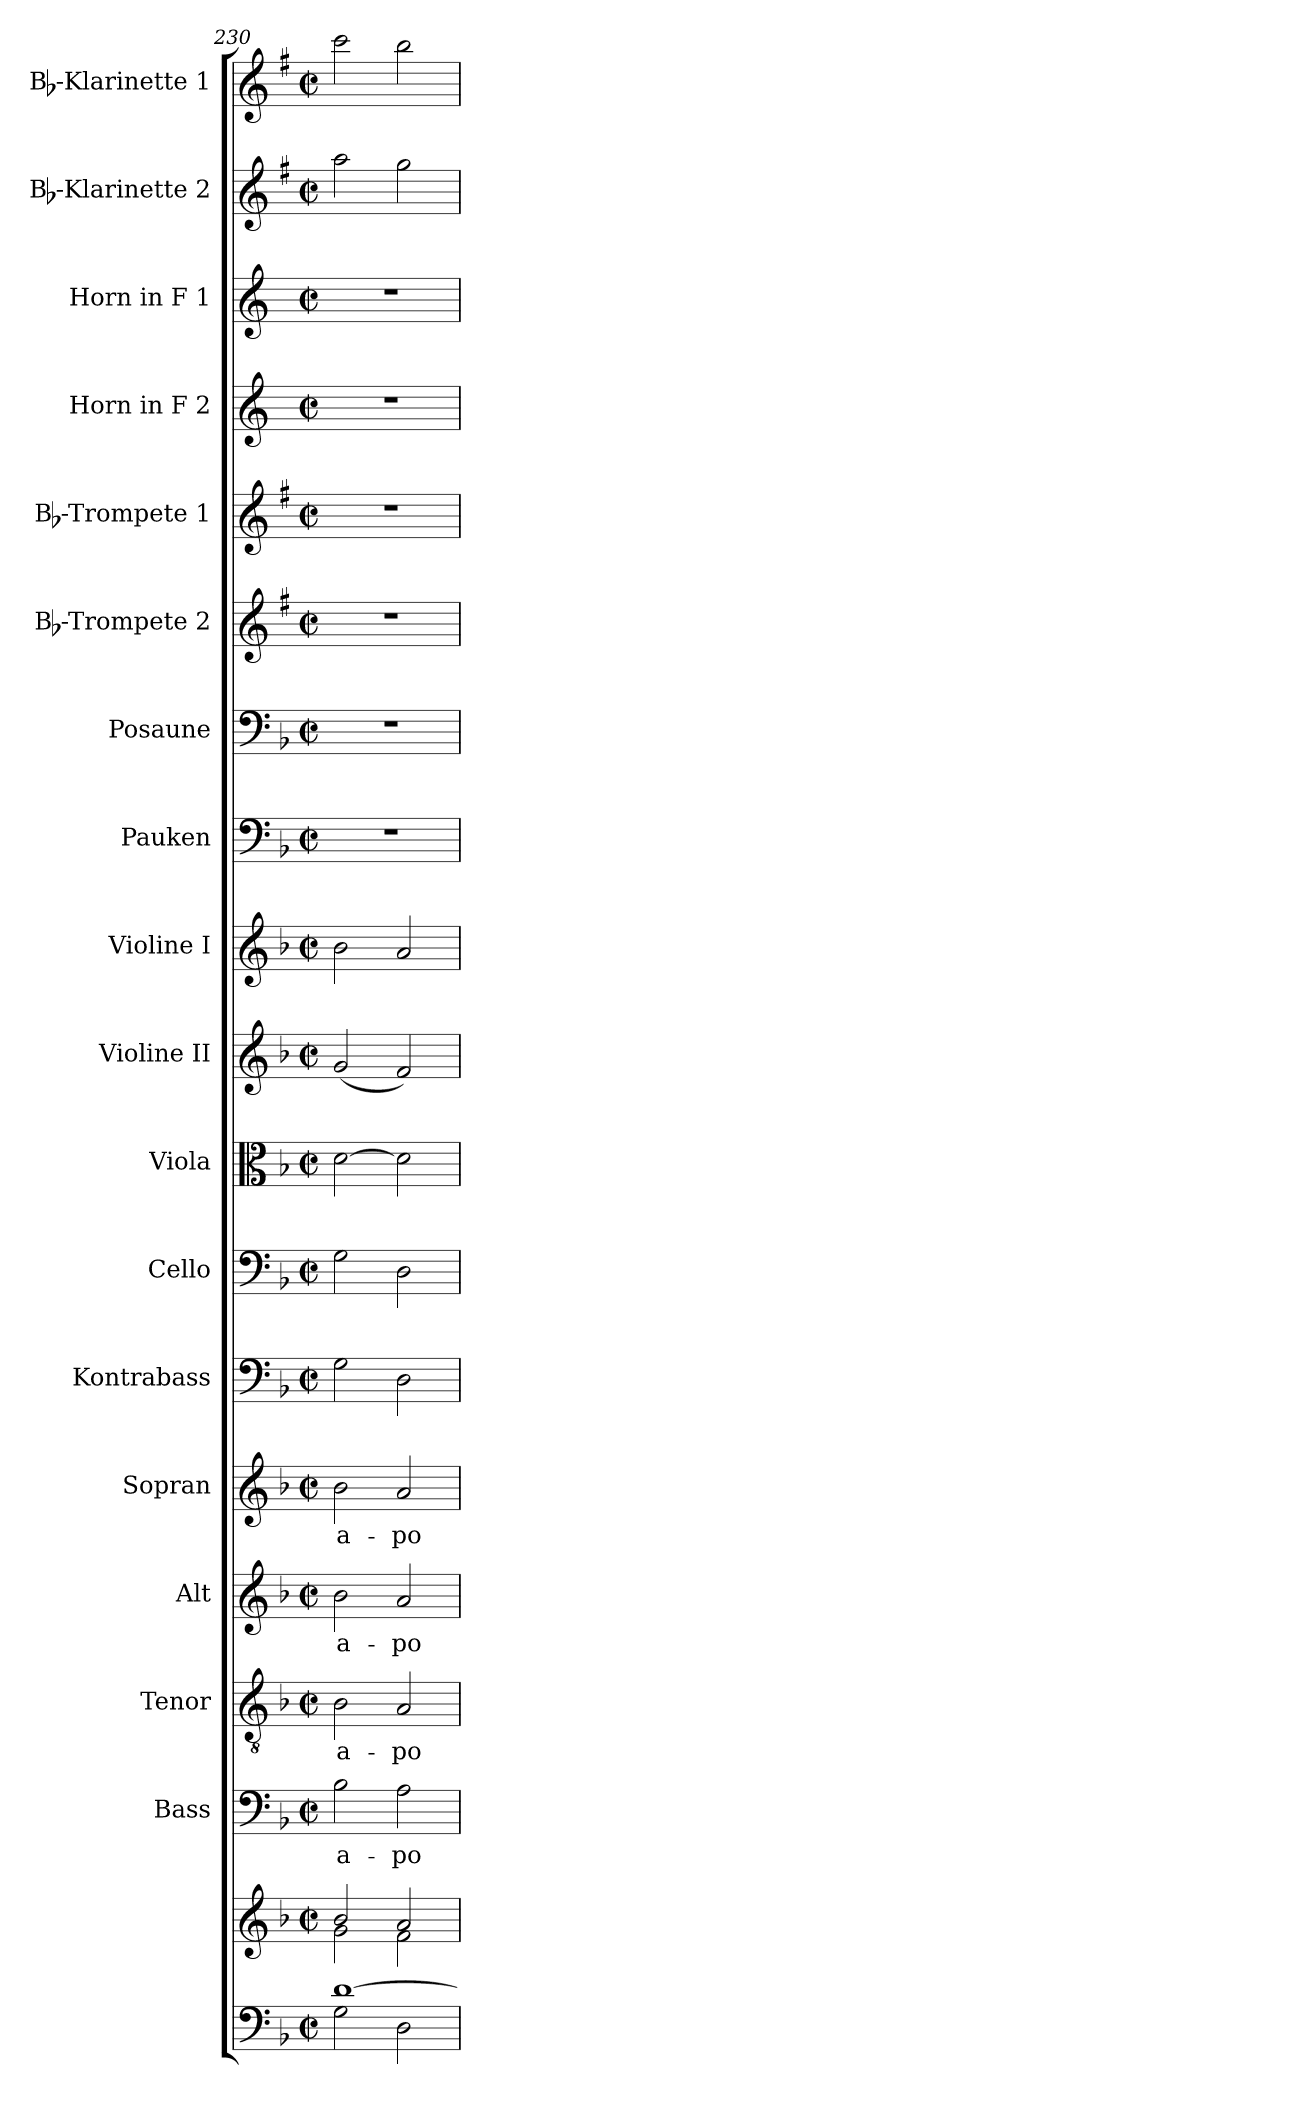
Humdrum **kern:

**kern	**kern	**kern	**text	**kern	**text	**kern	**text	**kern	**text	**kern	**kern	**kern	**kern	**kern	**kern	**kern	**kern	**kern	**kern	**kern	**kern	**kern
*part18	*part18	*part17	*part17	*part16	*part16	*part15	*part15	*part14	*part14	*part13	*part12	*part11	*part10	*part9	*part8	*part7	*part6	*part5	*part4	*part3	*part2	*part1
*staff19	*staff18	*staff17	*staff17	*staff16	*staff16	*staff15	*staff15	*staff14	*staff14	*staff13	*staff12	*staff11	*staff10	*staff9	*staff8	*staff7	*staff6	*staff5	*staff4	*staff3	*staff2	*staff1
*	*	*I"Bass	*	*I"Tenor	*	*I"Alt	*	*I"Sopran	*	*I"Kontrabass	*I"Cello	*I"Viola	*I"Violine II	*I"Violine I	*I"Pauken	*I"Posaune	*I"Bb-Trompete 2	*I"Bb-Trompete 1	*I"Horn in F 2	*I"Horn in F 1	*I"Bb-Klarinette 2	*I"Bb-Klarinette 1
*	*	*I'B.	*	*I'T.	*	*I'A.	*	*I'S.	*	*I'Kb.	*	*I'Vla.	*I'Vl. II	*I'Vl. I	*I'Pk.	*I'Pos.	*I'Bb Trp. 2	*I'Bb Trp. 1	*	*	*I'Bb Kl. 2	*I'Bb Kl. 1
*clefF4	*clefG2	*clefF4	*	*clefGv2	*	*clefG2	*	*clefG2	*	*clefF4	*clefF4	*clefC3	*clefG2	*clefG2	*clefF4	*clefF4	*clefG2	*clefG2	*clefG2	*clefG2	*clefG2	*clefG2
*	*	*	*	*	*	*	*	*	*	*ITrd7c12	*	*	*	*	*	*	*ITrd1c2	*ITrd1c2	*ITrd4c7	*ITrd4c7	*ITrd1c2	*ITrd1c2
*k[b-]	*k[b-]	*k[b-]	*	*k[b-]	*	*k[b-]	*	*k[b-]	*	*k[b-]	*k[b-]	*k[b-]	*k[b-]	*k[b-]	*k[b-]	*k[b-]	*k[b-]	*k[b-]	*k[b-]	*k[b-]	*k[b-]	*k[b-]
*F:	*F:	*F:	*	*F:	*	*F:	*	*F:	*	*F:	*F:	*F:	*F:	*F:	*F:	*F:	*F:	*F:	*F:	*F:	*F:	*F:
*M2/2	*M2/2	*M2/2	*	*M2/2	*	*M2/2	*	*M2/2	*	*M2/2	*M2/2	*M2/2	*M2/2	*M2/2	*M2/2	*M2/2	*M2/2	*M2/2	*M2/2	*M2/2	*M2/2	*M2/2
*met(c|)	*met(c|)	*met(c|)	*	*met(c|)	*	*met(c|)	*	*met(c|)	*	*met(c|)	*met(c|)	*met(c|)	*met(c|)	*met(c|)	*met(c|)	*met(c|)	*met(c|)	*met(c|)	*met(c|)	*met(c|)	*met(c|)	*met(c|)
=230	=230	=230	=230	=230	=230	=230	=230	=230	=230	=230	=230	=230	=230	=230	=230	=230	=230	=230	=230	=230	=230	=230
*^	*^	*	*	*	*	*	*	*	*	*	*	*	*	*	*	*	*	*	*	*	*	*
!	!	!	!	!	!LO:LY:b	!	!LO:LY:b	!	!LO:LY:b	!	!LO:LY:b	!	!	!	!	!	!	!	!	!	!	!	!	!
[>1d	2G\	2b-/	2g\	2B-\	a-	2B-\	a-	2b-\	a-	2b-\	a-	2GG\	2G\	[2d\	(<2g/	2b-\	1r	1r	1r	1r	1r	1r	2gg\	2bb-\
!	!	!	!	!	!LO:LY:b	!	!LO:LY:b	!	!LO:LY:b	!	!LO:LY:b	!	!	!	!	!	!	!	!	!	!	!	!	!
.	2D\	2a/	2f\	2A\	-po-	2A/	-po-	2a/	-po-	2a/	-po-	2DD\	2D\	2d\]	2f/)	2a/	.	.	.	.	.	.	2ff\	2aa\
*v	*v	*	*	*	*	*	*	*	*	*	*	*	*	*	*	*	*	*	*	*	*	*	*	*
*	*v	*v	*	*	*	*	*	*	*	*	*	*	*	*	*	*	*	*	*	*	*	*	*
=	=	=	=	=	=	=	=	=	=	=	=	=	=	=	=	=	=	=	=	=	=	=
*-	*-	*-	*-	*-	*-	*-	*-	*-	*-	*-	*-	*-	*-	*-	*-	*-	*-	*-	*-	*-	*-	*-
